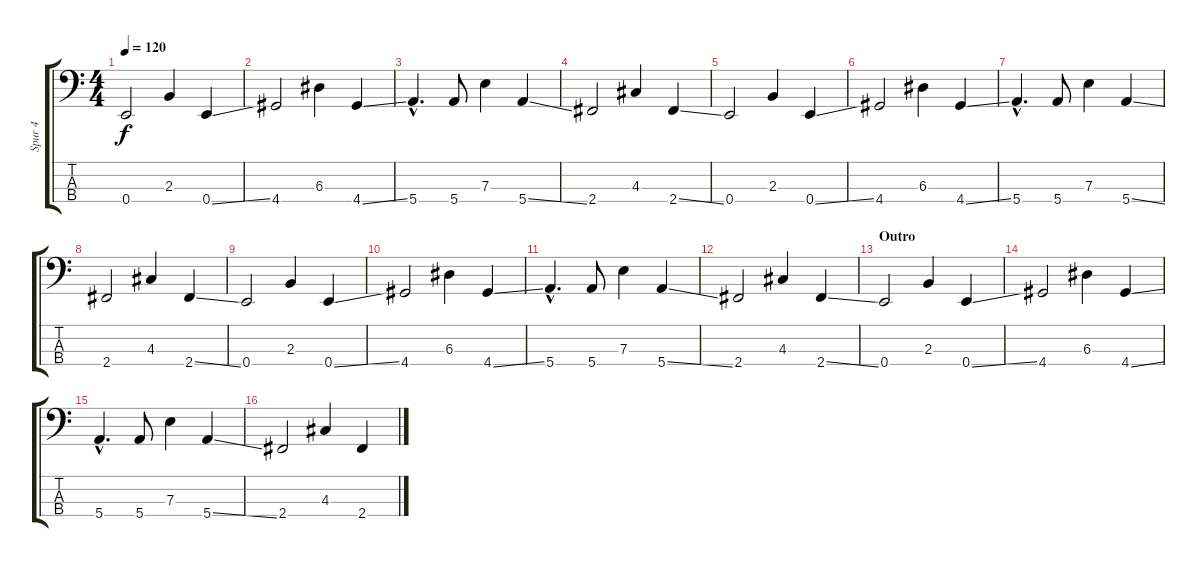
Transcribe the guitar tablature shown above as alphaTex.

\track ("Spur 4" "Spur 4") {instrument electricbassfinger}
\staff {score tabs}
\tuning (G2 D2 A1 E1) {hide}
\ts (4 4)
\tempo 120
\clef f4
\ks c
0.4.2{dy f} 2.3.4 0.4{ss}.4 |
4.4.2 6.3.4 4.4{ss}.4 |
5.4{hac}.4{d} 5.4.8 7.3.4 5.4{ss}.4 |
2.4.2 4.3.4 2.4{ss}.4 |
0.4.2 2.3.4 0.4{ss}.4 |
4.4.2 6.3.4 4.4{ss}.4 |
5.4{hac}.4{d} 5.4.8 7.3.4 5.4{ss}.4 |
2.4.2 4.3.4 2.4{ss}.4 |
0.4.2 2.3.4 0.4{ss}.4 |
4.4.2 6.3.4 4.4{ss}.4 |
5.4{hac}.4{d} 5.4.8 7.3.4 5.4{ss}.4 |
2.4.2 4.3.4 2.4{ss}.4 |
\section ("" "Outro")
0.4.2 2.3.4 0.4{ss}.4 |
4.4.2 6.3.4 4.4{ss}.4 |
5.4{hac}.4{d} 5.4.8 7.3.4 5.4{ss}.4 |
2.4.2 4.3.4 2.4{ss}.4
